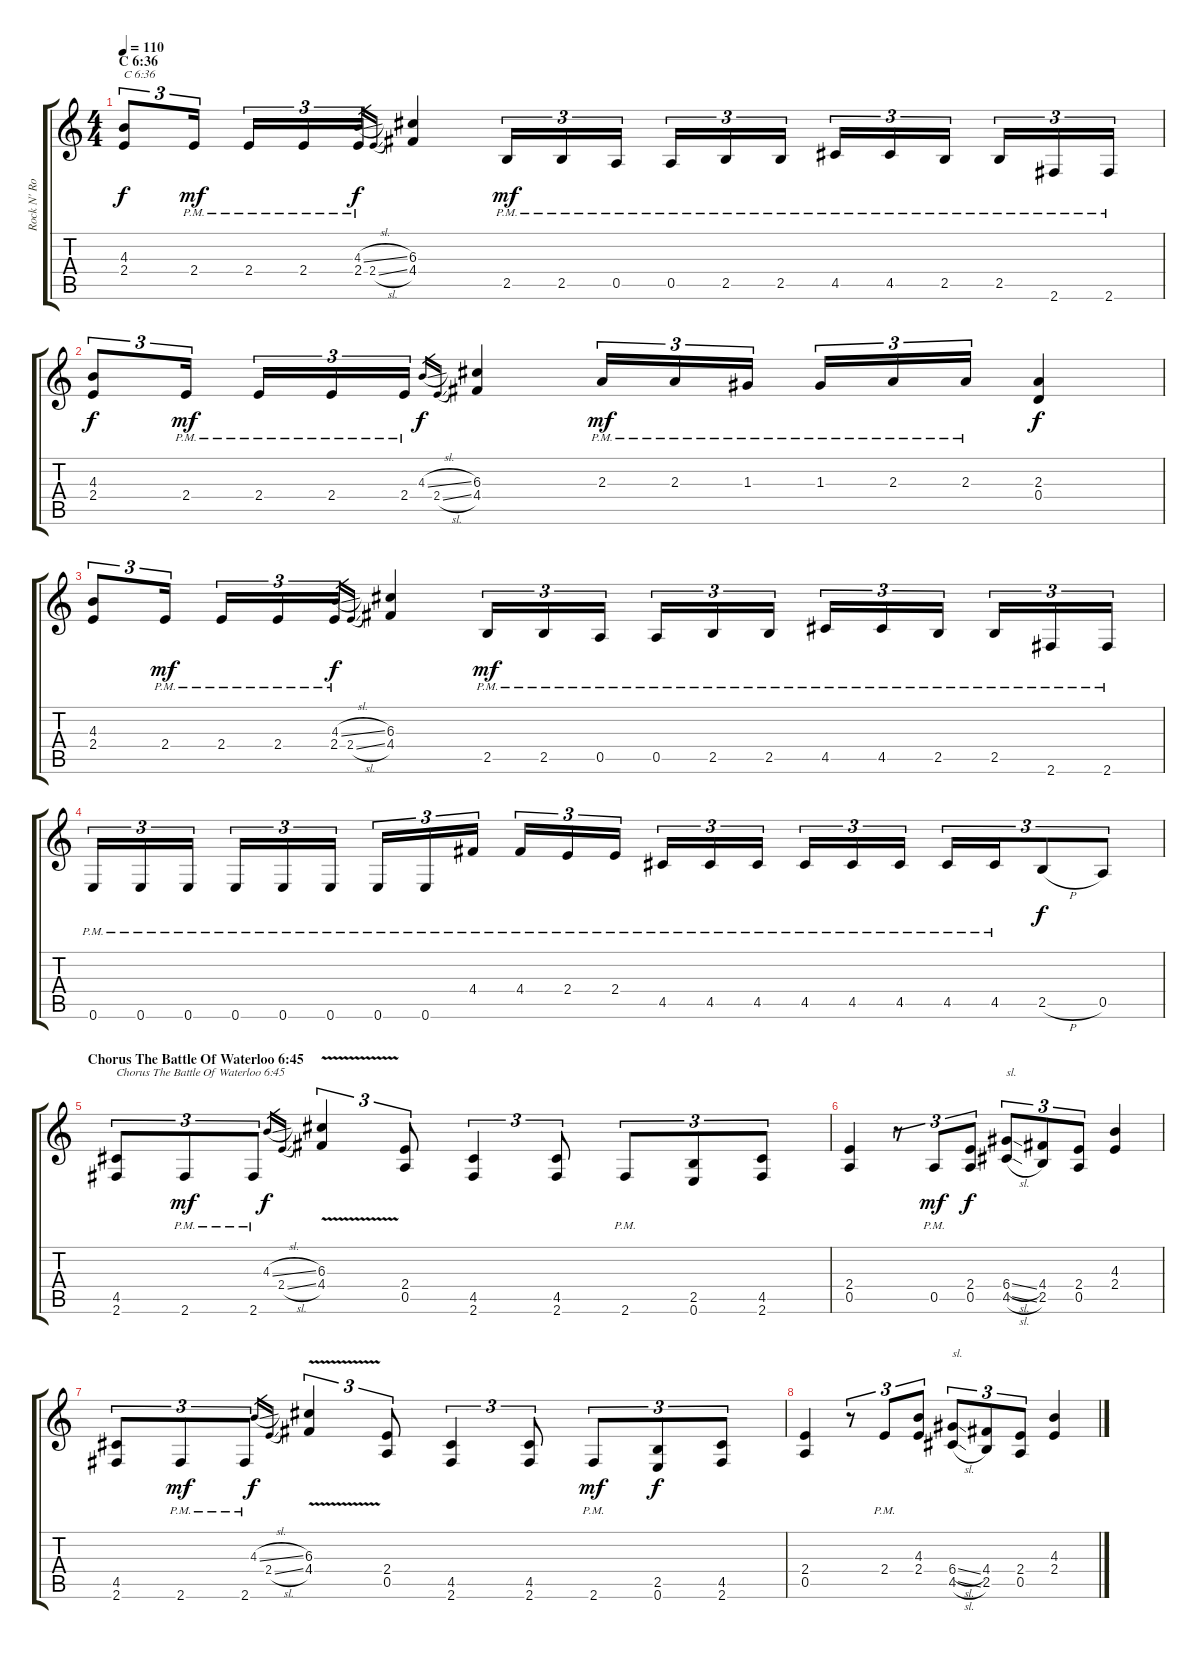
\track ("Rock N' Rolf (left)" "Rock N' Ro") {instrument distortionguitar}
\staff {score tabs}
\tuning (E4 B3 G3 D3 A2 E2) {hide}
\ts (4 4)
\section ("" "C 6:36")
\tempo 110
\clef g2
\ks c
(4.3 2.4).8{tu (3 2) txt "C 6:36" dy f} 2.4{pm}.16{tu (3 2) dy mf} 2.4{pm}.16{tu (3 2)} 2.4{pm}.16{tu (3 2)} 2.4{pm}.16{tu (3 2)} 4.3{sl}.16{gr dy f} 2.4{sl}.16{gr} (6.3 4.4).4 2.5{pm}.16{tu (3 2) dy mf} 2.5{pm}.16{tu (3 2)} 0.5{pm}.16{tu (3 2)} 0.5{pm}.16{tu (3 2)} 2.5{pm}.16{tu (3 2)} 2.5{pm}.16{tu (3 2)} 4.5{pm}.16{tu (3 2)} 4.5{pm}.16{tu (3 2)} 2.5{pm}.16{tu (3 2)} 2.5{pm}.16{tu (3 2)} 2.6{pm}.16{tu (3 2)} 2.6{pm}.16{tu (3 2)} |
(4.3 2.4).8{tu (3 2) dy f} 2.4{pm}.16{tu (3 2) dy mf} 2.4{pm}.16{tu (3 2)} 2.4{pm}.16{tu (3 2)} 2.4{pm}.16{tu (3 2)} 4.3{sl}.16{gr dy f} 2.4{sl}.16{gr} (6.3 4.4).4 2.3{pm}.16{tu (3 2) dy mf} 2.3{pm}.16{tu (3 2)} 1.3{pm}.16{tu (3 2)} 1.3{pm}.16{tu (3 2)} 2.3{pm}.16{tu (3 2)} 2.3{pm}.16{tu (3 2)} (2.3 0.4).4{dy f} |
(4.3 2.4).8{tu (3 2)} 2.4{pm}.16{tu (3 2) dy mf} 2.4{pm}.16{tu (3 2)} 2.4{pm}.16{tu (3 2)} 2.4{pm}.16{tu (3 2)} 4.3{sl}.16{gr dy f} 2.4{sl}.16{gr} (6.3 4.4).4 2.5{pm}.16{tu (3 2) dy mf} 2.5{pm}.16{tu (3 2)} 0.5{pm}.16{tu (3 2)} 0.5{pm}.16{tu (3 2)} 2.5{pm}.16{tu (3 2)} 2.5{pm}.16{tu (3 2)} 4.5{pm}.16{tu (3 2)} 4.5{pm}.16{tu (3 2)} 2.5{pm}.16{tu (3 2)} 2.5{pm}.16{tu (3 2)} 2.6{pm}.16{tu (3 2)} 2.6{pm}.16{tu (3 2)} |
0.6{pm}.16{tu (3 2)} 0.6{pm}.16{tu (3 2)} 0.6{pm}.16{tu (3 2)} 0.6{pm}.16{tu (3 2)} 0.6{pm}.16{tu (3 2)} 0.6{pm}.16{tu (3 2)} 0.6{pm}.16{tu (3 2)} 0.6{pm}.16{tu (3 2)} 4.4{pm}.16{tu (3 2)} 4.4{pm}.16{tu (3 2)} 2.4{pm}.16{tu (3 2)} 2.4{pm}.16{tu (3 2)} 4.5{pm}.16{tu (3 2)} 4.5{pm}.16{tu (3 2)} 4.5{pm}.16{tu (3 2)} 4.5{pm}.16{tu (3 2)} 4.5{pm}.16{tu (3 2)} 4.5{pm}.16{tu (3 2)} 4.5{pm}.16{tu (3 2)} 4.5{pm}.16{tu (3 2)} 2.5{h}.8{tu (3 2) dy f} 0.5.8{tu (3 2)} |
\section ("" "Chorus The Battle Of Waterloo 6:45")
(4.5 2.6).8{tu (3 2) txt "Chorus The Battle Of Waterloo 6:45"} 2.6{pm}.8{tu (3 2) dy mf} 2.6{pm}.8{tu (3 2)} 4.3{sl}.16{gr dy f} 2.4{sl}.16{gr} (6.3{v} 4.4{v}).4{tu (3 2)} (2.4 0.5).8{tu (3 2)} (4.5 2.6).4{tu (3 2)} (4.5 2.6).8{tu (3 2)} 2.6{pm}.8{tu (3 2)} (2.5 0.6).8{tu (3 2)} (4.5 2.6).8{tu (3 2)} |
(2.4 0.5).4 r.8{tu (3 2)} 0.5{pm}.8{tu (3 2) dy mf} (2.4 0.5).8{tu (3 2) dy f} (6.4{sl} 4.5{sl}).8{tu (3 2) txt "sl."} (4.4 2.5).8{tu (3 2)} (2.4 0.5).8{tu (3 2)} (4.3 2.4).4 |
(4.5 2.6).8{tu (3 2)} 2.6{pm}.8{tu (3 2) dy mf} 2.6{pm}.8{tu (3 2)} 4.3{sl}.16{gr dy f} 2.4{sl}.16{gr} (6.3{v} 4.4{v}).4{tu (3 2)} (2.4 0.5).8{tu (3 2)} (4.5 2.6).4{tu (3 2)} (4.5 2.6).8{tu (3 2)} 2.6{pm}.8{tu (3 2) dy mf} (2.5 0.6).8{tu (3 2) dy f} (4.5 2.6).8{tu (3 2)} |
(2.4 0.5).4 r.8{tu (3 2)} 2.4{pm}.8{tu (3 2)} (4.3 2.4).8{tu (3 2)} (6.4{sl} 4.5{sl}).8{tu (3 2) txt "sl."} (4.4 2.5).8{tu (3 2)} (2.4 0.5).8{tu (3 2)} (4.3 2.4).4
